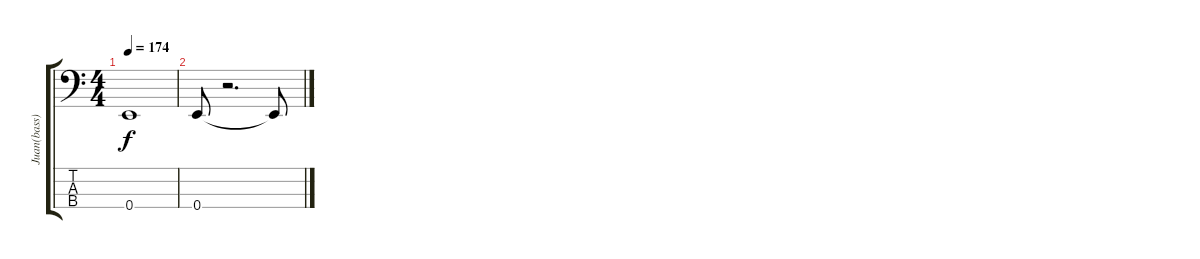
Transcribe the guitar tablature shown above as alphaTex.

\track ("Juan(bass)" "Juan(bass)") {instrument electricbasspick}
\staff {score tabs}
\tuning (G2 D2 A1 E1) {hide}
\ts (4 4)
\tempo 174
\clef f4
\ks c
0.4.1{dy f} |
0.4.8{volume 16 instrument slapbass1} r.2{d} 0.4{t}.8
